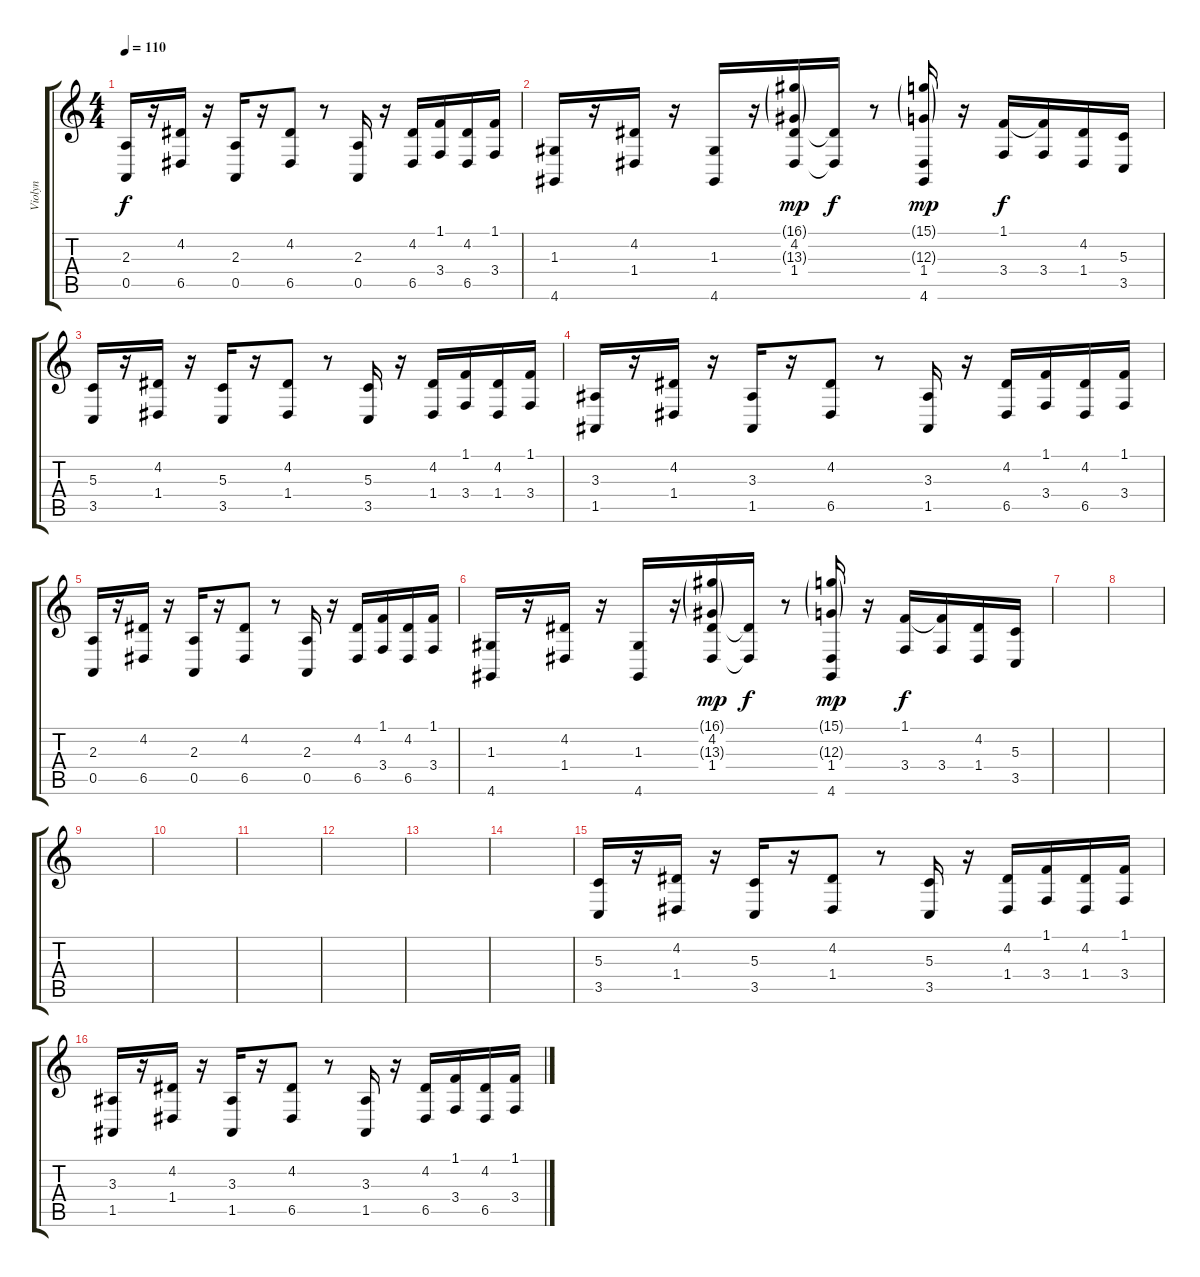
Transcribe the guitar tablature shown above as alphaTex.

\track ("Violyn" "Violyn") {instrument tremolostrings}
\staff {score tabs}
\tuning (E4 B3 G3 D3 A2 E2) {hide}
\ts (4 4)
\tempo 110
\clef g2
\ks c
(2.3 0.5).16{dy f} r.16 (4.2 6.5).16 r.16 (2.3 0.5).16 r.16 (4.2 6.5).8 r.8 (2.3 0.5).16 r.16 (4.2 6.5).16 (1.1 3.4).16 (4.2 6.5).16 (1.1 3.4).16 |
(1.3 4.6).16 r.16 (4.2 1.4).16 r.16 (1.3 4.6).16 r.16 (16.1{g} 4.2 13.3{g} 1.4).16{dy mp} (4.2{t} 1.4{t}).16{dy f} r.8 (15.1{g} 12.3{g} 1.4 4.6).16{dy mp} r.16 (1.1 3.4).16{dy f} (1.1{t} 3.4).16 (4.2 1.4).16 (5.3 3.5).16 |
(5.3 3.5).16 r.16 (4.2 1.4).16 r.16 (5.3 3.5).16 r.16 (4.2 1.4).8 r.8 (5.3 3.5).16 r.16 (4.2 1.4).16 (1.1 3.4).16 (4.2 1.4).16 (1.1 3.4).16 |
(3.3 1.5).16 r.16 (4.2 1.4).16 r.16 (3.3 1.5).16 r.16 (4.2 6.5).8 r.8 (3.3 1.5).16 r.16 (4.2 6.5).16 (1.1 3.4).16 (4.2 6.5).16 (1.1 3.4).16 |
(2.3 0.5).16 r.16 (4.2 6.5).16 r.16 (2.3 0.5).16 r.16 (4.2 6.5).8 r.8 (2.3 0.5).16 r.16 (4.2 6.5).16 (1.1 3.4).16 (4.2 6.5).16 (1.1 3.4).16 |
(1.3 4.6).16 r.16 (4.2 1.4).16 r.16 (1.3 4.6).16 r.16 (16.1{g} 4.2 13.3{g} 1.4).16{dy mp} (4.2{t} 1.4{t}).16{dy f} r.8 (15.1{g} 12.3{g} 1.4 4.6).16{dy mp} r.16 (1.1 3.4).16{dy f} (1.1{t} 3.4).16 (4.2 1.4).16 (5.3 3.5).16 |
|
|
|
|
|
|
|
|
(5.3 3.5).16 r.16 (4.2 1.4).16 r.16 (5.3 3.5).16 r.16 (4.2 1.4).8 r.8 (5.3 3.5).16 r.16 (4.2 1.4).16 (1.1 3.4).16 (4.2 1.4).16 (1.1 3.4).16 |
(3.3 1.5).16 r.16 (4.2 1.4).16 r.16 (3.3 1.5).16 r.16 (4.2 6.5).8 r.8 (3.3 1.5).16 r.16 (4.2 6.5).16 (1.1 3.4).16 (4.2 6.5).16 (1.1 3.4).16
